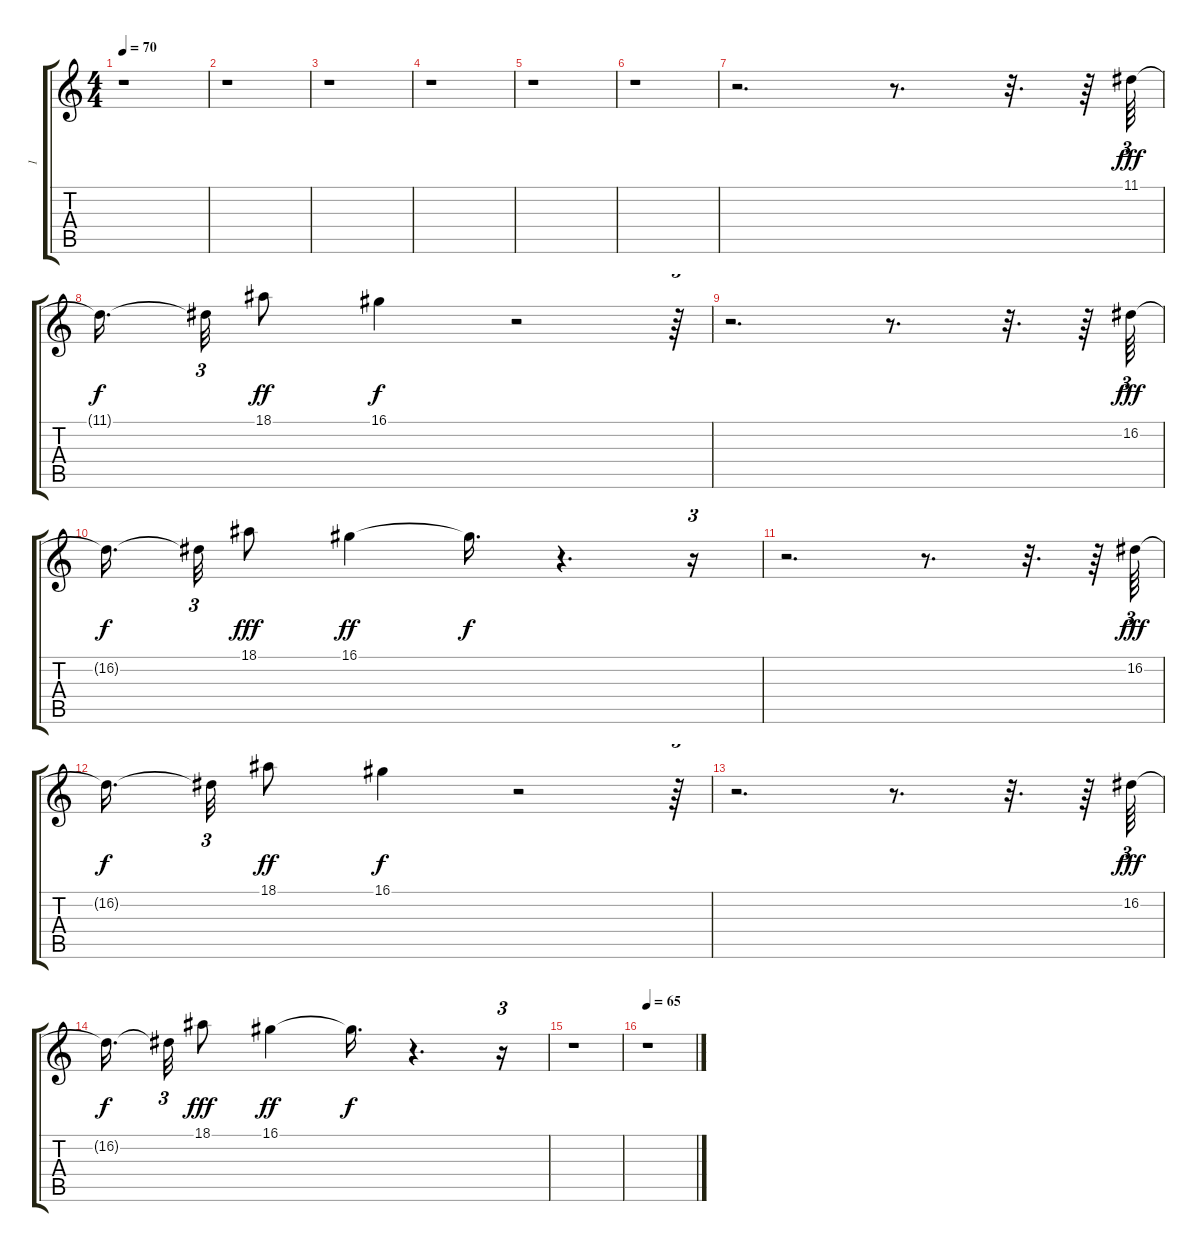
\track ("1" "1") {instrument piccolo}
\staff {score tabs}
\tuning (E4 B3 G3 D3 A2 E2) {hide}
\ts (4 4)
\tempo 70
\clef g2
\ks c
r.1{dy f} |
r.1 |
r.1 |
r.1 |
r.1 |
r.1 |
r.2{d} r.8{d} r.32{d} r.64 11.1.64{tu (3 2) dy fff} |
11.1{t}.16{d dy f beam splitsecondary} 11.1{t}.32{tu (3 2)} 18.1.8{dy ff} 16.1.4{dy f} r.2 r.64{tu (3 2)} |
r.2{d} r.8{d} r.32{d} r.64 16.2.64{tu (3 2) dy fff} |
16.2{t}.16{d dy f beam splitsecondary} 16.2{t}.32{tu (3 2)} 18.1.8{dy fff} 16.1.4{dy ff} 16.1{t}.16{d dy f} r.4{d} r.16{tu (3 2)} |
r.2{d} r.8{d} r.32{d} r.64 16.2.64{tu (3 2) dy fff} |
16.2{t}.16{d dy f beam splitsecondary} 16.2{t}.32{tu (3 2)} 18.1.8{dy ff} 16.1.4{dy f} r.2 r.64{tu (3 2)} |
r.2{d} r.8{d} r.32{d} r.64 16.2.64{tu (3 2) dy fff} |
16.2{t}.16{d dy f beam splitsecondary} 16.2{t}.32{tu (3 2)} 18.1.8{dy fff} 16.1.4{dy ff} 16.1{t}.16{d dy f} r.4{d} r.16{tu (3 2)} |
r.1 |
\tempo 65
r.1
